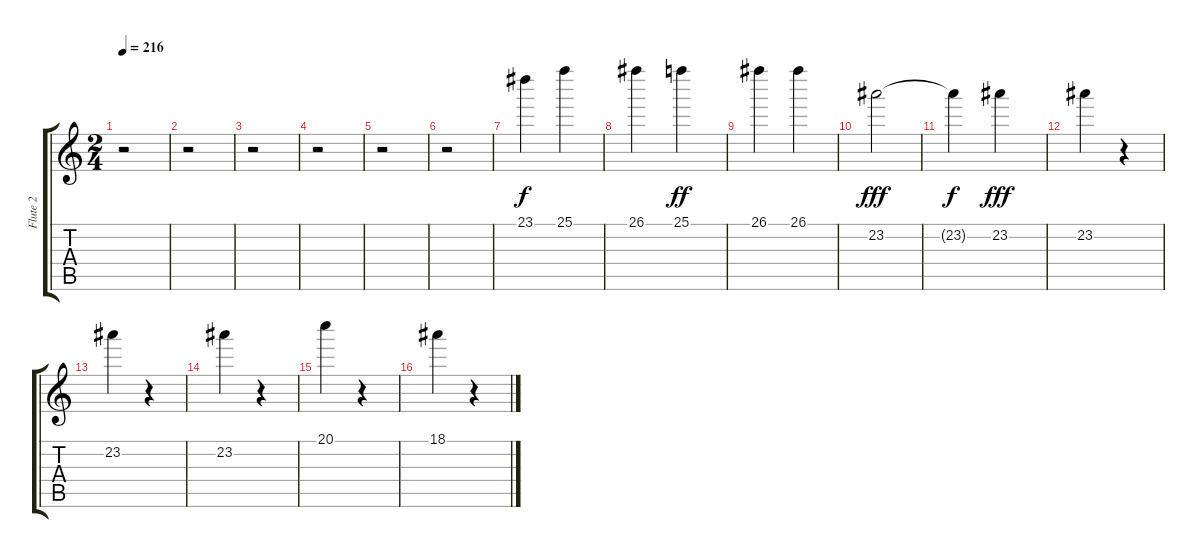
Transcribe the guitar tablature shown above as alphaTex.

\track ("Flute 2" "Flute 2") {instrument acousticguitarnylon}
\staff {score tabs}
\tuning (E4 B3 G3 D3 A2 E2) {hide}
\ts (2 4)
\tempo 216
\clef g2
\ks c
r.2{dy f} |
r.2 |
r.2 |
r.2 |
r.2 |
r.2 |
23.1.4 25.1.4 |
26.1.4 25.1.4{dy ff} |
26.1.4 26.1.4 |
23.2.2{dy fff} |
23.2{t}.4{dy f} 23.2.4{dy fff} |
23.2.4 r.4 |
23.2.4 r.4 |
23.2.4 r.4 |
20.1.4 r.4 |
18.1.4 r.4
